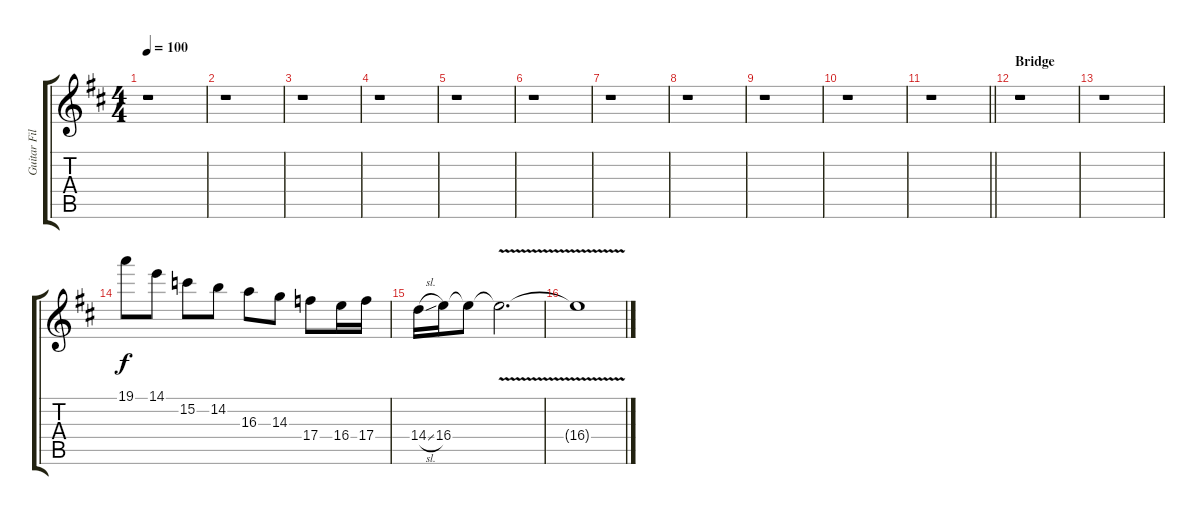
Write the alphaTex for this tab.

\track ("Guitar Fill and Effects" "Guitar Fil") {instrument distortionguitar}
\staff {score tabs}
\tuning (D4 A3 F3 C3 G2 D2) {hide}
\ts (4 4)
\tempo 100
\clef g2
\ks d
r.1{dy f} |
r.1 |
r.1 |
r.1 |
r.1 |
r.1 |
r.1 |
r.1 |
r.1 |
r.1 |
\barLineRight lightlight
r.1 |
\section ("" "Bridge")
r.1 |
r.1 |
19.1.8{volume 14 instrument oboe} 14.1.8 15.2.8 14.2.8 16.3.8 14.3.8 17.4.8 16.4.16 17.4.16 |
14.4{sl}.16 16.4.16 16.4{t}.8 16.4{v t}.2{d volume 2} |
16.4{t}.1
